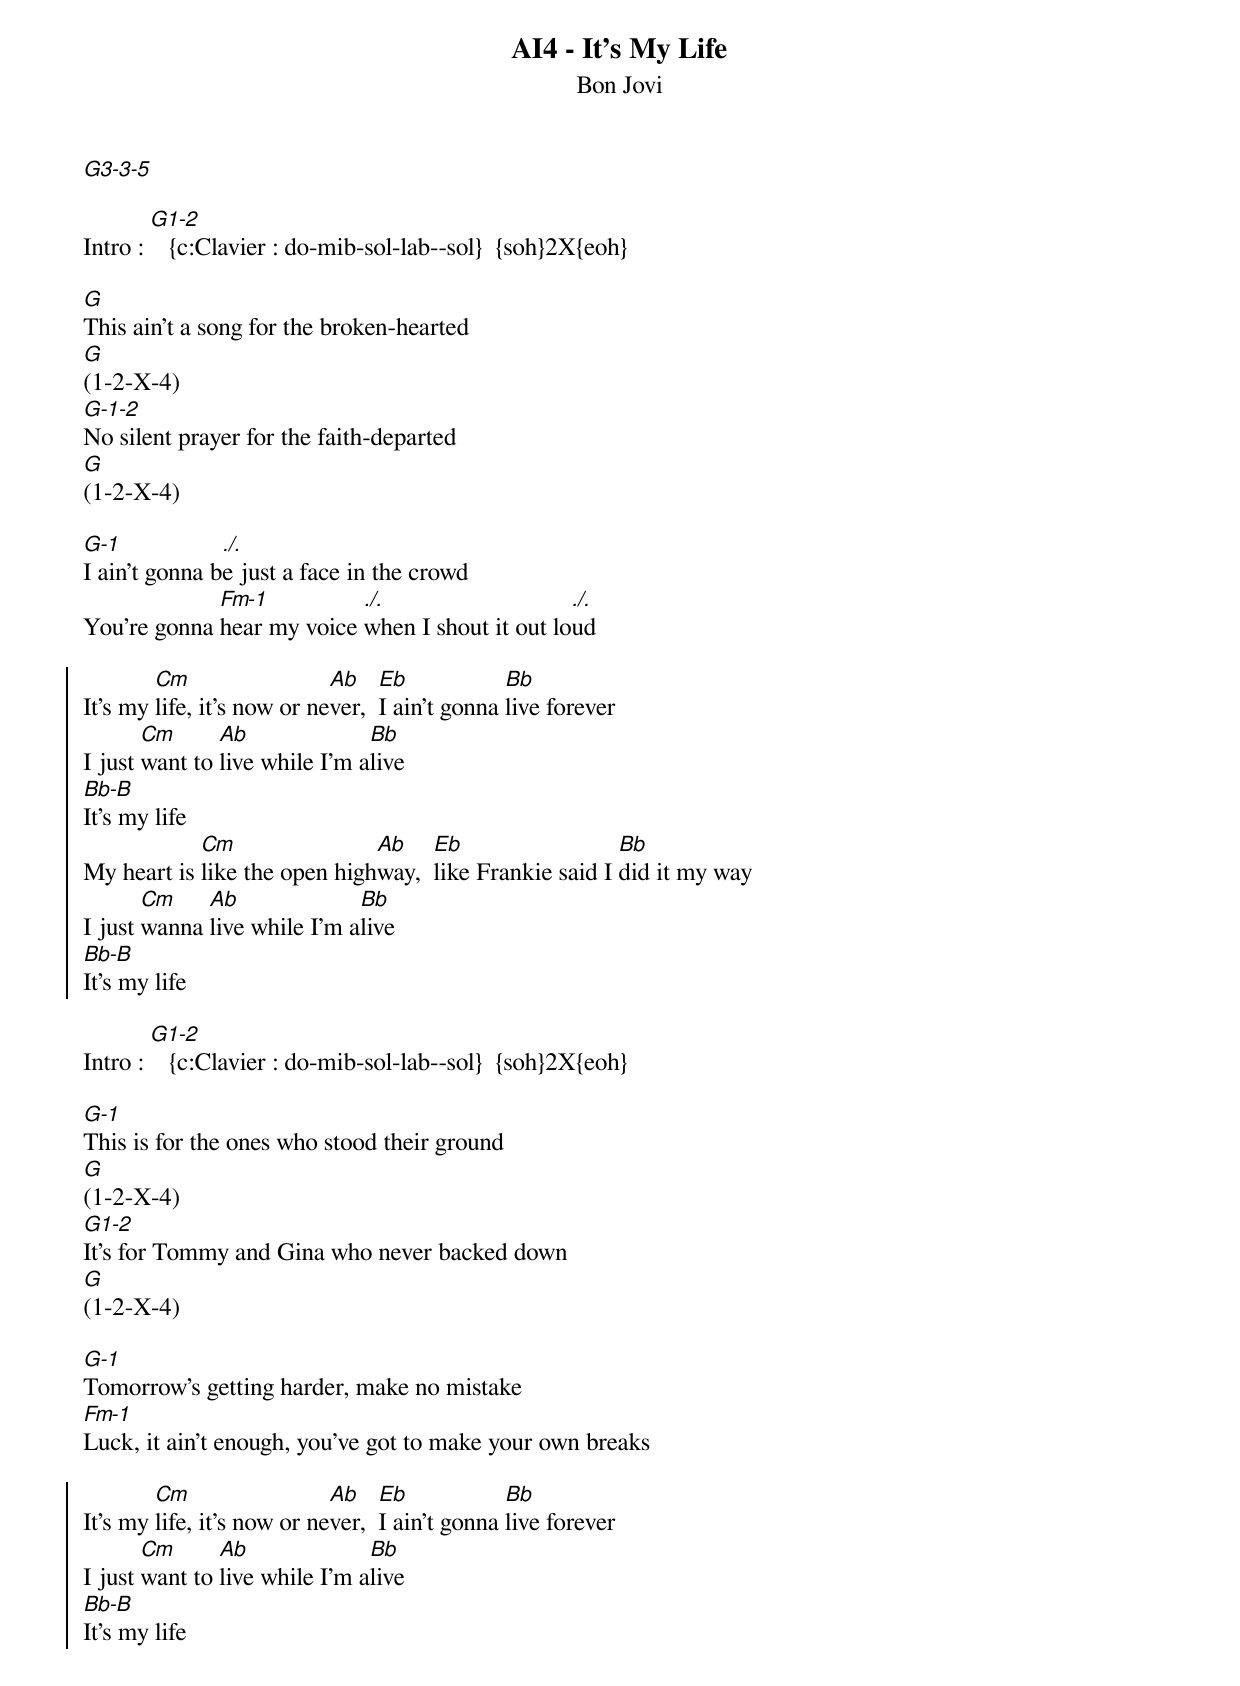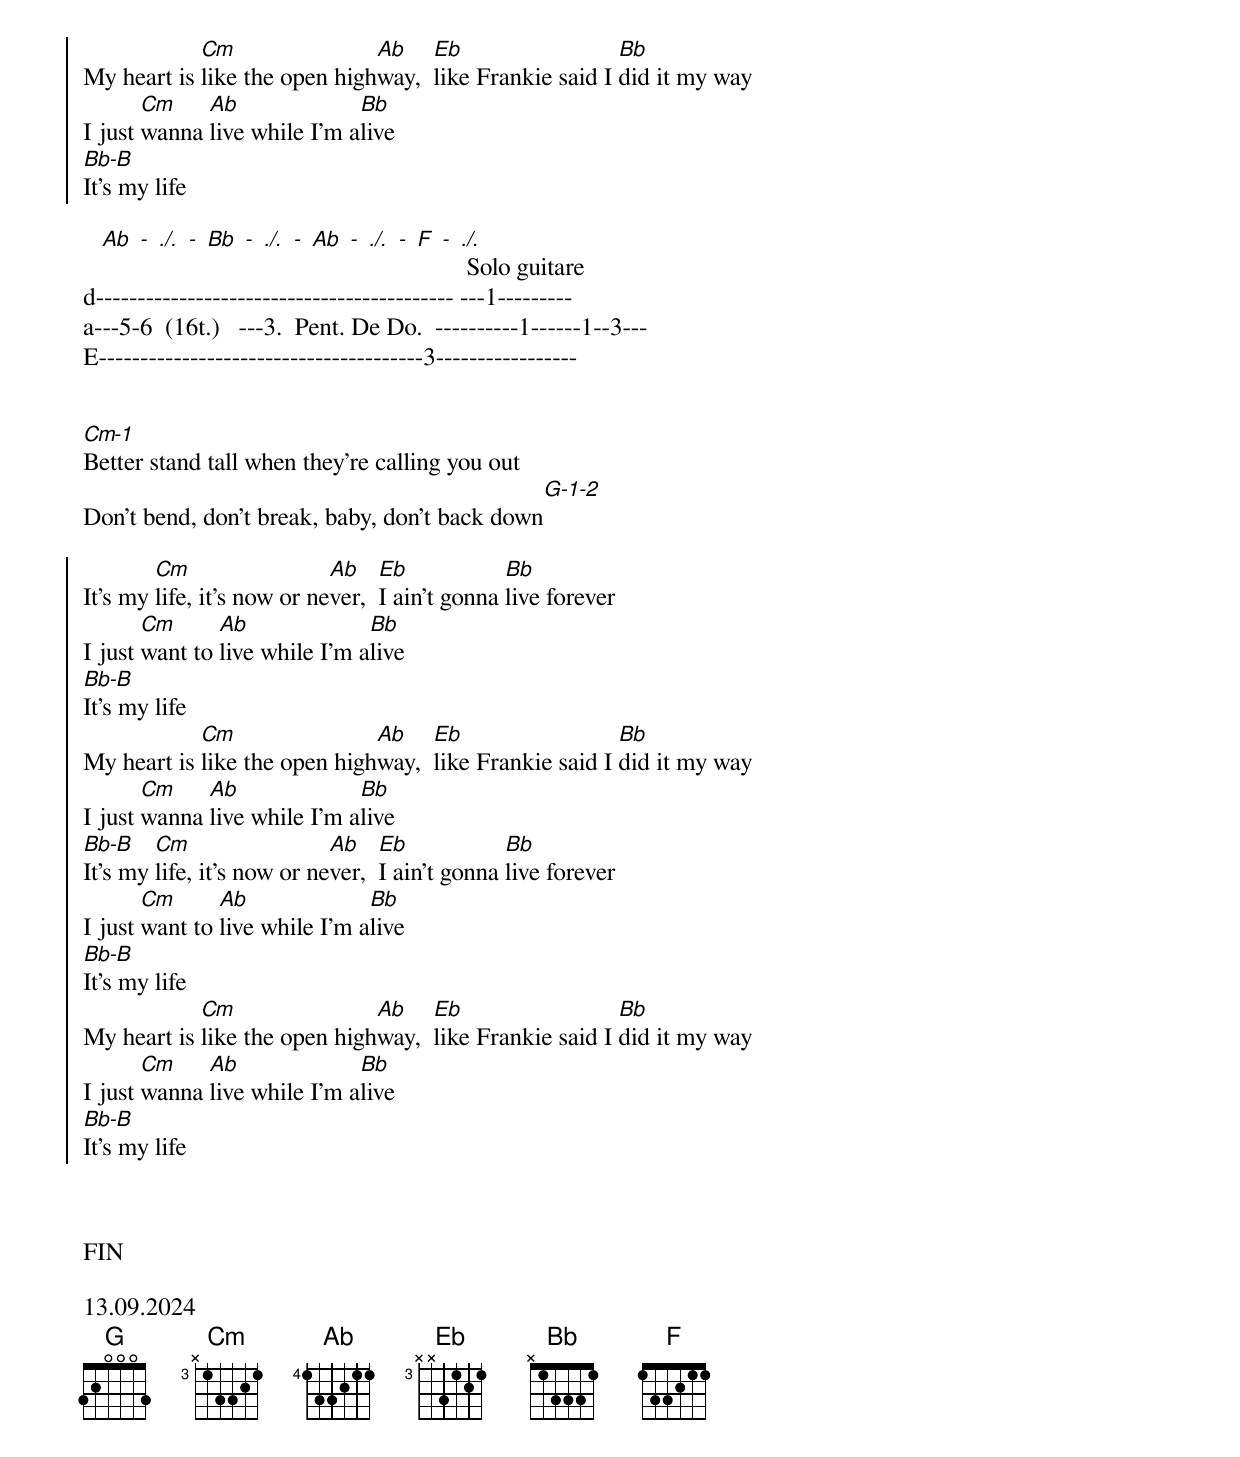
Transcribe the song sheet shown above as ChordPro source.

{title: AI4 - It's My Life}
{subtitle: Bon Jovi}
[G3-3-5]

Intro : [G1-2]   {c:Clavier : do-mib-sol-lab--sol}  {soh}2X{eoh}

[G]This ain't a song for the broken-hearted
[G](1-2-X-4)
[G-1-2]No silent prayer for the faith-departed
[G](1-2-X-4)

[G-1]I ain't gonna b[./.]e just a face in the crowd
You're gonna [Fm-1]hear my voice [./.]when I shout it out lo[./.]ud

{soc}
It’s my [Cm]life, it’s now or ne[Ab]ver,  [Eb]I ain’t gonna [Bb]live forever
I just [Cm]want to [Ab]live while I’m a[Bb]live
[Bb-B]It’s my life
My heart is [Cm]like the open high[Ab]way,  [Eb]like Frankie said I [Bb]did it my way
I just [Cm]wanna [Ab]live while I’m a[Bb]live
[Bb-B]It’s my life
{eoc}

Intro : [G1-2]   {c:Clavier : do-mib-sol-lab--sol}  {soh}2X{eoh}

[G-1]This is for the ones who stood their ground
[G](1-2-X-4)
[G1-2]It's for Tommy and Gina who never backed down
[G](1-2-X-4)

[G-1]Tomorrow's getting harder, make no mistake
[Fm-1]Luck, it ain't enough, you've got to make your own breaks

{soc}
It’s my [Cm]life, it’s now or ne[Ab]ver,  [Eb]I ain’t gonna [Bb]live forever
I just [Cm]want to [Ab]live while I’m a[Bb]live
[Bb-B]It’s my life
My heart is [Cm]like the open high[Ab]way,  [Eb]like Frankie said I [Bb]did it my way
I just [Cm]wanna [Ab]live while I’m a[Bb]live
[Bb-B]It’s my life
{eoc}

   [Ab] [-] [./.] [-] [Bb] [-] [./.] [-] [Ab] [-] [./.] [-] [F] [-] [./.] Solo guitare
d------------------------------------------- ---1---------
a---5-6  (16t.)   ---3.  Pent. De Do.  ----------1------1--3---
E---------------------------------------3-----------------


[Cm-1]Better stand tall when they're calling you out
Don't bend, don't break, baby, don't back down[G-1-2]

{soc}
It’s my [Cm]life, it’s now or ne[Ab]ver,  [Eb]I ain’t gonna [Bb]live forever
I just [Cm]want to [Ab]live while I’m a[Bb]live
[Bb-B]It’s my life
My heart is [Cm]like the open high[Ab]way,  [Eb]like Frankie said I [Bb]did it my way
I just [Cm]wanna [Ab]live while I’m a[Bb]live
{eoc}
{soc}
[Bb-B]It’s my [Cm]life, it’s now or ne[Ab]ver,  [Eb]I ain’t gonna [Bb]live forever
I just [Cm]want to [Ab]live while I’m a[Bb]live
[Bb-B]It’s my life
My heart is [Cm]like the open high[Ab]way,  [Eb]like Frankie said I [Bb]did it my way
I just [Cm]wanna [Ab]live while I’m a[Bb]live
[Bb-B]It’s my life
{eoc}



FIN

13.09.2024
